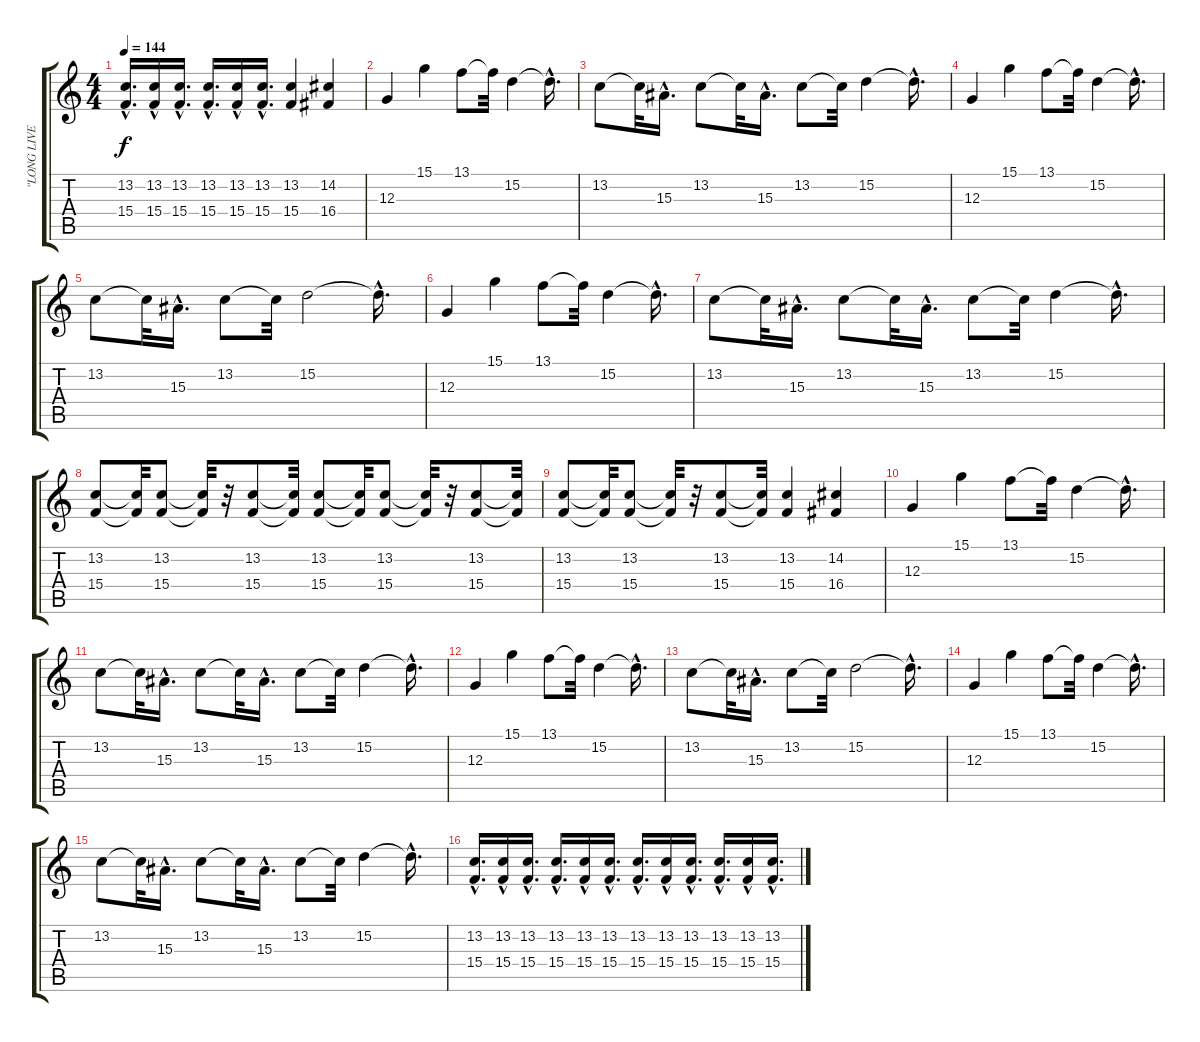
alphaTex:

\track ("\"LONG LIVE ROCK N' ROLL\"" "\"LONG LIVE") {instrument brightacousticpiano}
\staff {score tabs}
\tuning (E4 B3 G3 D3 A2 E2) {hide}
\ts (4 4)
\tempo 144
\clef g2
\ks c
(13.2{hac} 15.4{hac}).16{d dy f} (13.2{hac} 15.4{hac}).16 (13.2{hac} 15.4{hac}).16{d} (13.2{hac} 15.4{hac}).16{d} (13.2{hac} 15.4{hac}).16 (13.2{hac} 15.4{hac}).16{d} (13.2 15.4).4 (14.2 16.4).4 |
12.3.4 15.1.4 13.1.8 13.1{t}.32 15.2.4 15.2{hac t}.16{d} |
13.2.8 13.2{t}.32 15.3{hac}.16{d} 13.2.8 13.2{t}.32 15.3{hac}.16{d} 13.2.8 13.2{t}.32 15.2.4 15.2{hac t}.16{d} |
12.3.4 15.1.4 13.1.8 13.1{t}.32 15.2.4 15.2{hac t}.16{d} |
13.2.8 13.2{t}.32 15.3{hac}.16{d} 13.2.8 13.2{t}.32 15.2.2 15.2{hac t}.16{d} |
12.3.4 15.1.4 13.1.8 13.1{t}.32 15.2.4 15.2{hac t}.16{d} |
13.2.8 13.2{t}.32 15.3{hac}.16{d} 13.2.8 13.2{t}.32 15.3{hac}.16{d} 13.2.8 13.2{t}.32 15.2.4 15.2{hac t}.16{d} |
(13.2 15.4).8 (13.2{t} 15.4{t}).32 (13.2 15.4).8 (13.2{t} 15.4{t}).32 r.32 (13.2 15.4).8 (13.2{t} 15.4{t}).32 (13.2 15.4).8 (13.2{t} 15.4{t}).32 (13.2 15.4).8 (13.2{t} 15.4{t}).32 r.32 (13.2 15.4).8 (13.2{t} 15.4{t}).32 |
(13.2 15.4).8 (13.2{t} 15.4{t}).32 (13.2 15.4).8 (13.2{t} 15.4{t}).32 r.32 (13.2 15.4).8 (13.2{t} 15.4{t}).32 (13.2 15.4).4 (14.2 16.4).4 |
12.3.4 15.1.4 13.1.8 13.1{t}.32 15.2.4 15.2{hac t}.16{d} |
13.2.8 13.2{t}.32 15.3{hac}.16{d} 13.2.8 13.2{t}.32 15.3{hac}.16{d} 13.2.8 13.2{t}.32 15.2.4 15.2{hac t}.16{d} |
12.3.4 15.1.4 13.1.8 13.1{t}.32 15.2.4 15.2{hac t}.16{d} |
13.2.8 13.2{t}.32 15.3{hac}.16{d} 13.2.8 13.2{t}.32 15.2.2 15.2{hac t}.16{d} |
12.3.4 15.1.4 13.1.8 13.1{t}.32 15.2.4 15.2{hac t}.16{d} |
13.2.8 13.2{t}.32 15.3{hac}.16{d} 13.2.8 13.2{t}.32 15.3{hac}.16{d} 13.2.8 13.2{t}.32 15.2.4 15.2{hac t}.16{d} |
(13.2{hac} 15.4{hac}).16{d} (13.2{hac} 15.4{hac}).16 (13.2{hac} 15.4{hac}).16{d} (13.2{hac} 15.4{hac}).16{d} (13.2{hac} 15.4{hac}).16 (13.2{hac} 15.4{hac}).16{d} (13.2{hac} 15.4{hac}).16{d} (13.2{hac} 15.4{hac}).16 (13.2{hac} 15.4{hac}).16{d} (13.2{hac} 15.4{hac}).16{d} (13.2{hac} 15.4{hac}).16 (13.2{hac} 15.4{hac}).16{d}
